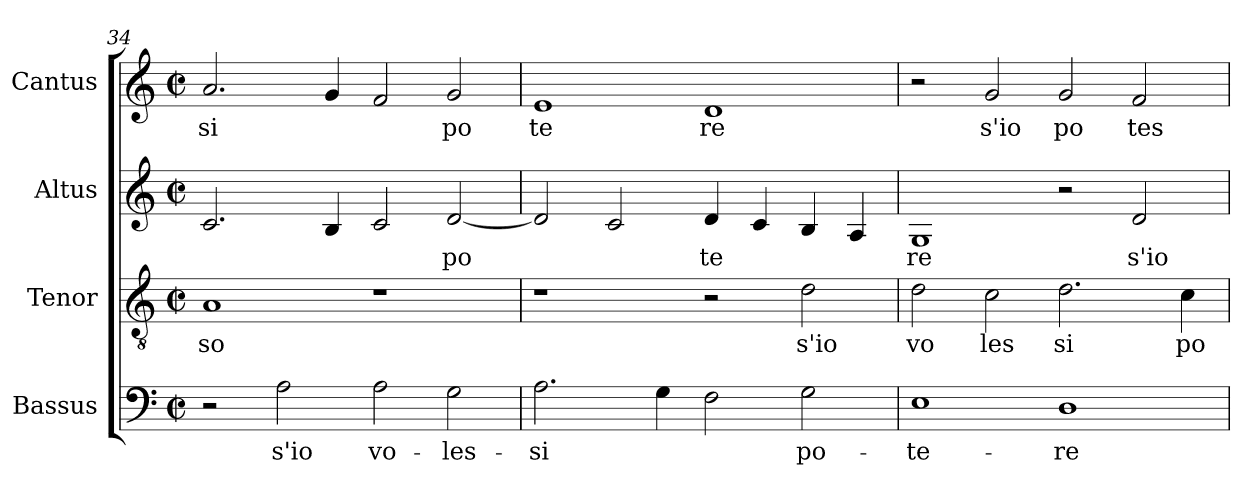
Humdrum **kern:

**kern	**text	**kern	**text	**kern	**text	**kern	**text
*part4	*part4	*part3	*part3	*part2	*part2	*part1	*part1
*staff4	*staff4	*staff3	*staff3	*staff2	*staff2	*staff1	*staff1
*I"Bassus	*	*I"Tenor	*	*I"Altus	*	*I"Cantus	*
*clefF4	*	*clefGv2	*	*clefG2	*	*clefG2	*
*k[]	*	*k[]	*	*k[]	*	*k[]	*
*C:	*	*C:	*	*C:	*	*C:	*
*M2/2	*	*M2/2	*	*M2/2	*	*M2/2	*
*met(c|)	*	*met(c|)	*	*met(c|)	*	*met(c|)	*
=34	=34	=34	=34	=34	=34	=34	=34
!	!	!	!LO:LY:b:cj	!	!LO:LY:b:cj	!	!LO:LY:b:cj
2r	.	1A	so	2.c/	.	2.a/	si
!	!LO:LY:b:cj	!	!	!	!	!	!
2A\	s'io	.	.	.	.	.	.
!	!	!	!	!	!LO:LY:b:cj	!	!LO:LY:b:cj
.	.	.	.	4B/	.	4g/	.
!	!LO:LY:b:cj	!	!	!	!LO:LY:b:cj	!	!LO:LY:b:cj
2A\	vo-	1r	.	2c/	.	2f/	.
!	!LO:LY:b:cj	!	!	!	!LO:LY:b:cj	!	!LO:LY:b:cj
2G\	-les-	.	.	[<2d/	po-	2g/	po
=35	=35	=35	=35	=35	=35	=35	=35
!	!LO:LY:b:cj	!	!	!	!LO:LY:b:cj	!	!LO:LY:b:cj
2.A\	-si	1r	.	2d/]	--	1e	te
!	!	!	!	!	!LO:LY:b:cj	!	!
.	.	.	.	2c/	--	.	.
!	!LO:LY:b:cj	!	!	!	!	!	!
4G\	.	.	.	.	.	.	.
!	!LO:LY:b:cj	!	!	!	!LO:LY:b:cj	!	!LO:LY:b:cj
2F\	.	2r	.	4d/	-te-	1d	re
!	!	!	!	!	!LO:LY:b:cj	!	!
.	.	.	.	4c/	--	.	.
!	!LO:LY:b:cj	!	!LO:LY:b:cj	!	!LO:LY:b:cj	!	!
2G\	po-	2d\	s'io	4B/	--	.	.
!	!	!	!	!	!LO:LY:b:cj	!	!
.	.	.	.	4A/	--	.	.
=36	=36	=36	=36	=36	=36	=36	=36
!	!LO:LY:b:cj	!	!LO:LY:b:cj	!	!LO:LY:b:cj	!	!
1E	-te-	2d\	vo	1G	-re	2r	.
!	!	!	!LO:LY:b:cj	!	!	!	!LO:LY:b:cj
.	.	2c\	les	.	.	2g/	s'io
!	!LO:LY:b:cj	!	!LO:LY:b:cj	!	!	!	!LO:LY:b:cj
1D	-re	2.d\	si	2r	.	2g/	po
!	!	!	!	!	!LO:LY:b:cj	!	!LO:LY:b:cj
.	.	.	.	2d/	s'io	2f/	tes
!	!	!	!LO:LY:b:cj	!	!	!	!
.	.	4c\	po	.	.	.	.
=	=	=	=	=	=	=	=
*-	*-	*-	*-	*-	*-	*-	*-
